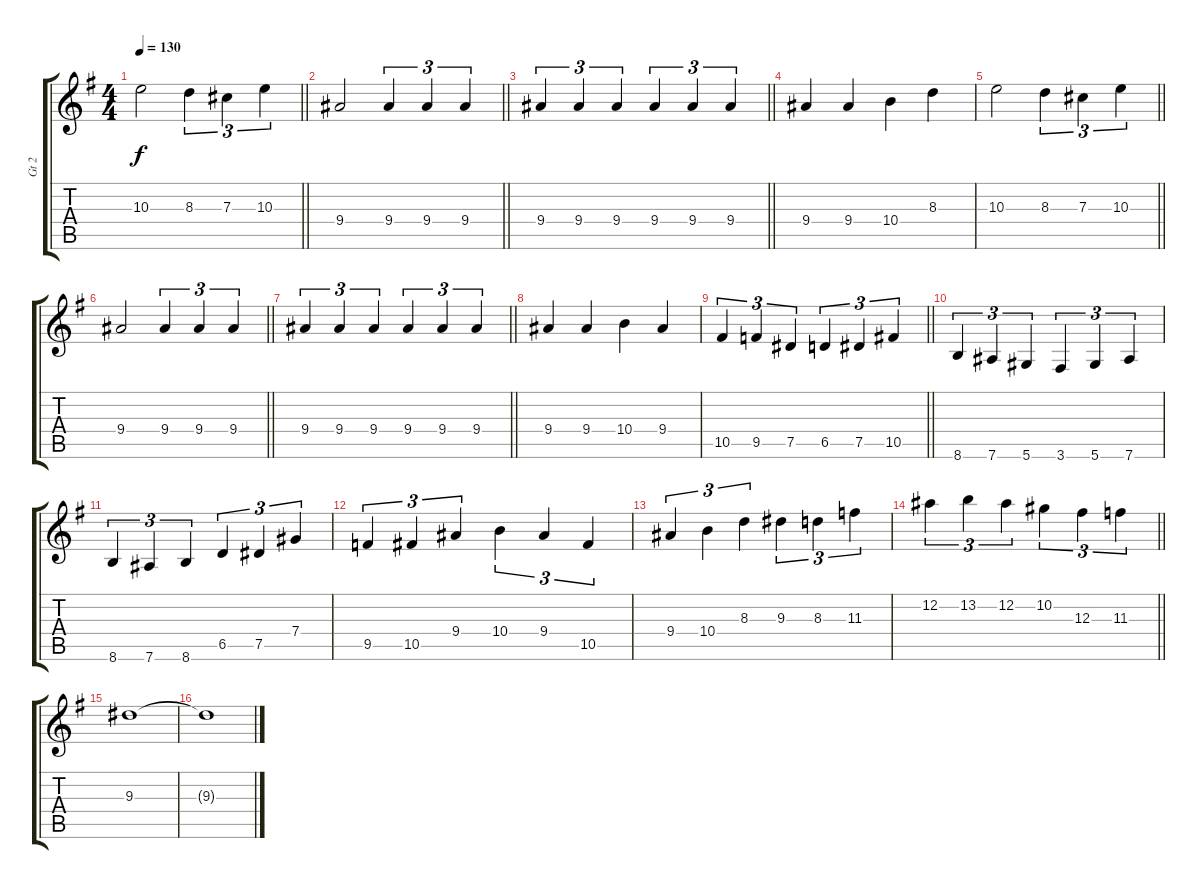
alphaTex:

\track ("Gt 2" "Gt 2") {instrument distortionguitar}
\staff {score tabs}
\tuning (Eb4 Bb3 Gb3 Db3 Ab2 Eb2) {hide}
\ts (4 4)
\tempo 130
\clef g2
\barLineRight lightlight
\ks eminor
10.3.2{dy f} 8.3.4{tu (3 2)} 7.3.4{tu (3 2)} 10.3.4{tu (3 2)} |
\section ("" "")
\barLineRight lightlight
9.4.2 9.4.4{tu (3 2)} 9.4.4{tu (3 2)} 9.4.4{tu (3 2)} |
\barLineRight lightlight
9.4.4{tu (3 2)} 9.4.4{tu (3 2)} 9.4.4{tu (3 2)} 9.4.4{tu (3 2)} 9.4.4{tu (3 2)} 9.4.4{tu (3 2)} |
9.4.4 9.4.4 10.4.4 8.3.4 |
\barLineRight lightlight
10.3.2 8.3.4{tu (3 2)} 7.3.4{tu (3 2)} 10.3.4{tu (3 2)} |
\barLineRight lightlight
9.4.2 9.4.4{tu (3 2)} 9.4.4{tu (3 2)} 9.4.4{tu (3 2)} |
\barLineRight lightlight
9.4.4{tu (3 2)} 9.4.4{tu (3 2)} 9.4.4{tu (3 2)} 9.4.4{tu (3 2)} 9.4.4{tu (3 2)} 9.4.4{tu (3 2)} |
\section ("" "")
9.4.4 9.4.4 10.4.4 9.4.4 |
\barLineRight lightlight
10.5.4{tu (3 2)} 9.5.4{tu (3 2)} 7.5.4{tu (3 2)} 6.5.4{tu (3 2)} 7.5.4{tu (3 2)} 10.5.4{tu (3 2)} |
8.6.4{tu (3 2)} 7.6.4{tu (3 2)} 5.6.4{tu (3 2)} 3.6.4{tu (3 2)} 5.6.4{tu (3 2)} 7.6.4{tu (3 2)} |
8.6.4{tu (3 2)} 7.6.4{tu (3 2)} 8.6.4{tu (3 2)} 6.5.4{tu (3 2)} 7.5.4{tu (3 2)} 7.4.4{tu (3 2)} |
9.5.4{tu (3 2)} 10.5.4{tu (3 2)} 9.4.4{tu (3 2)} 10.4.4{tu (3 2)} 9.4.4{tu (3 2)} 10.5.4{tu (3 2)} |
9.4.4{tu (3 2)} 10.4.4{tu (3 2)} 8.3.4{tu (3 2)} 9.3.4{tu (3 2)} 8.3.4{tu (3 2)} 11.3.4{tu (3 2)} |
\barLineRight lightlight
12.2.4{tu (3 2)} 13.2.4{tu (3 2)} 12.2.4{tu (3 2)} 10.2.4{tu (3 2)} 12.3.4{tu (3 2)} 11.3.4{tu (3 2)} |
\section ("" "")
9.3.1 |
9.3{t}.1
